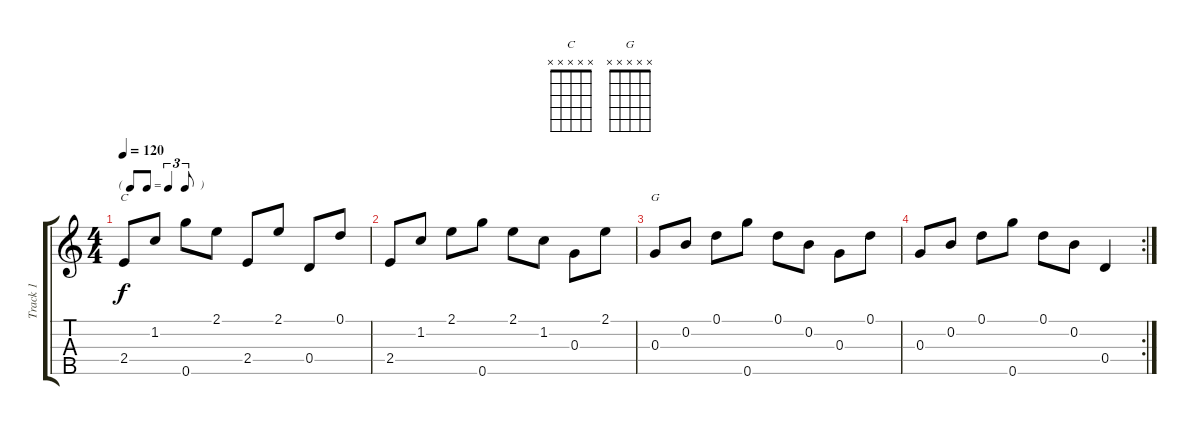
\track ("Track 1" "Track 1") {instrument acousticguitarsteel}
\staff {score tabs}
\tuning (D4 B3 G3 D3 G4) {hide}
\chord ("C" x x x x x)
\chord ("G" x x x x x)
\ts (4 4)
\tf triplet8th
\tempo 120
\clef g2
\ks c
2.4.8{ch "C" dy f} 1.2.8 0.5.8 2.1.8 2.4.8 2.1.8 0.4.8 0.1.8 |
2.4.8 1.2.8 2.1.8 0.5.8 2.1.8 1.2.8 0.3.8 2.1.8 |
0.3.8{ch "G"} 0.2.8 0.1.8 0.5.8 0.1.8 0.2.8 0.3.8 0.1.8 |
\rc 2
0.3.8 0.2.8 0.1.8 0.5.8 0.1.8 0.2.8 0.4.4
